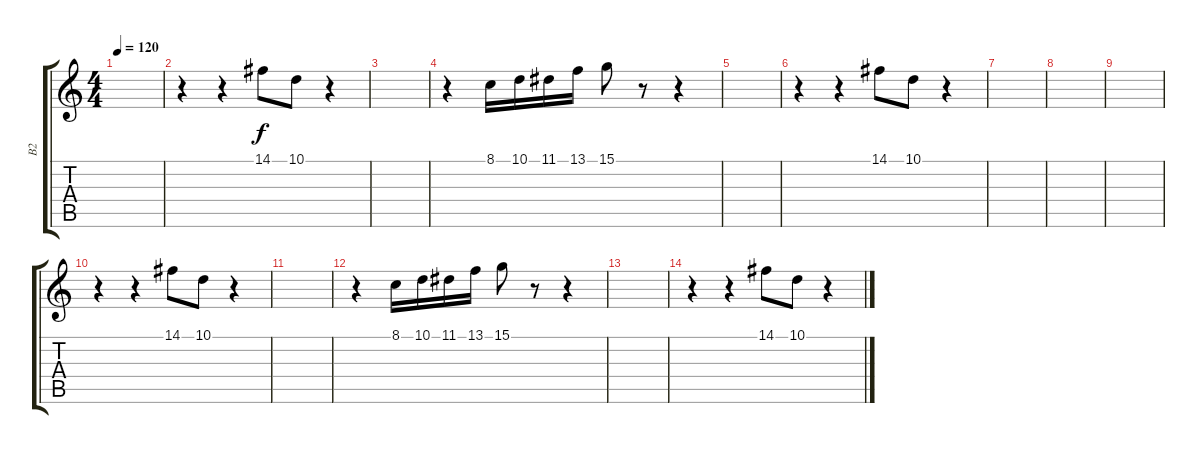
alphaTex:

\track ("B2" "B2") {instrument flute}
\staff {score tabs}
\tuning (E4 B3 G3 D3 A2 E2) {hide}
\ts (4 4)
\tempo 120
\clef g2
\ks c
|
r.4 r.4 14.1.8 10.1.8 r.4 |
|
r.4 8.1.16 10.1.16 11.1.16 13.1.16 15.1.8 r.8 r.4 |
|
r.4 r.4 14.1.8 10.1.8 r.4 |
|
|
|
r.4 r.4 14.1.8 10.1.8 r.4 |
|
r.4 8.1.16 10.1.16 11.1.16 13.1.16 15.1.8 r.8 r.4 |
|
r.4 r.4 14.1.8 10.1.8 r.4
